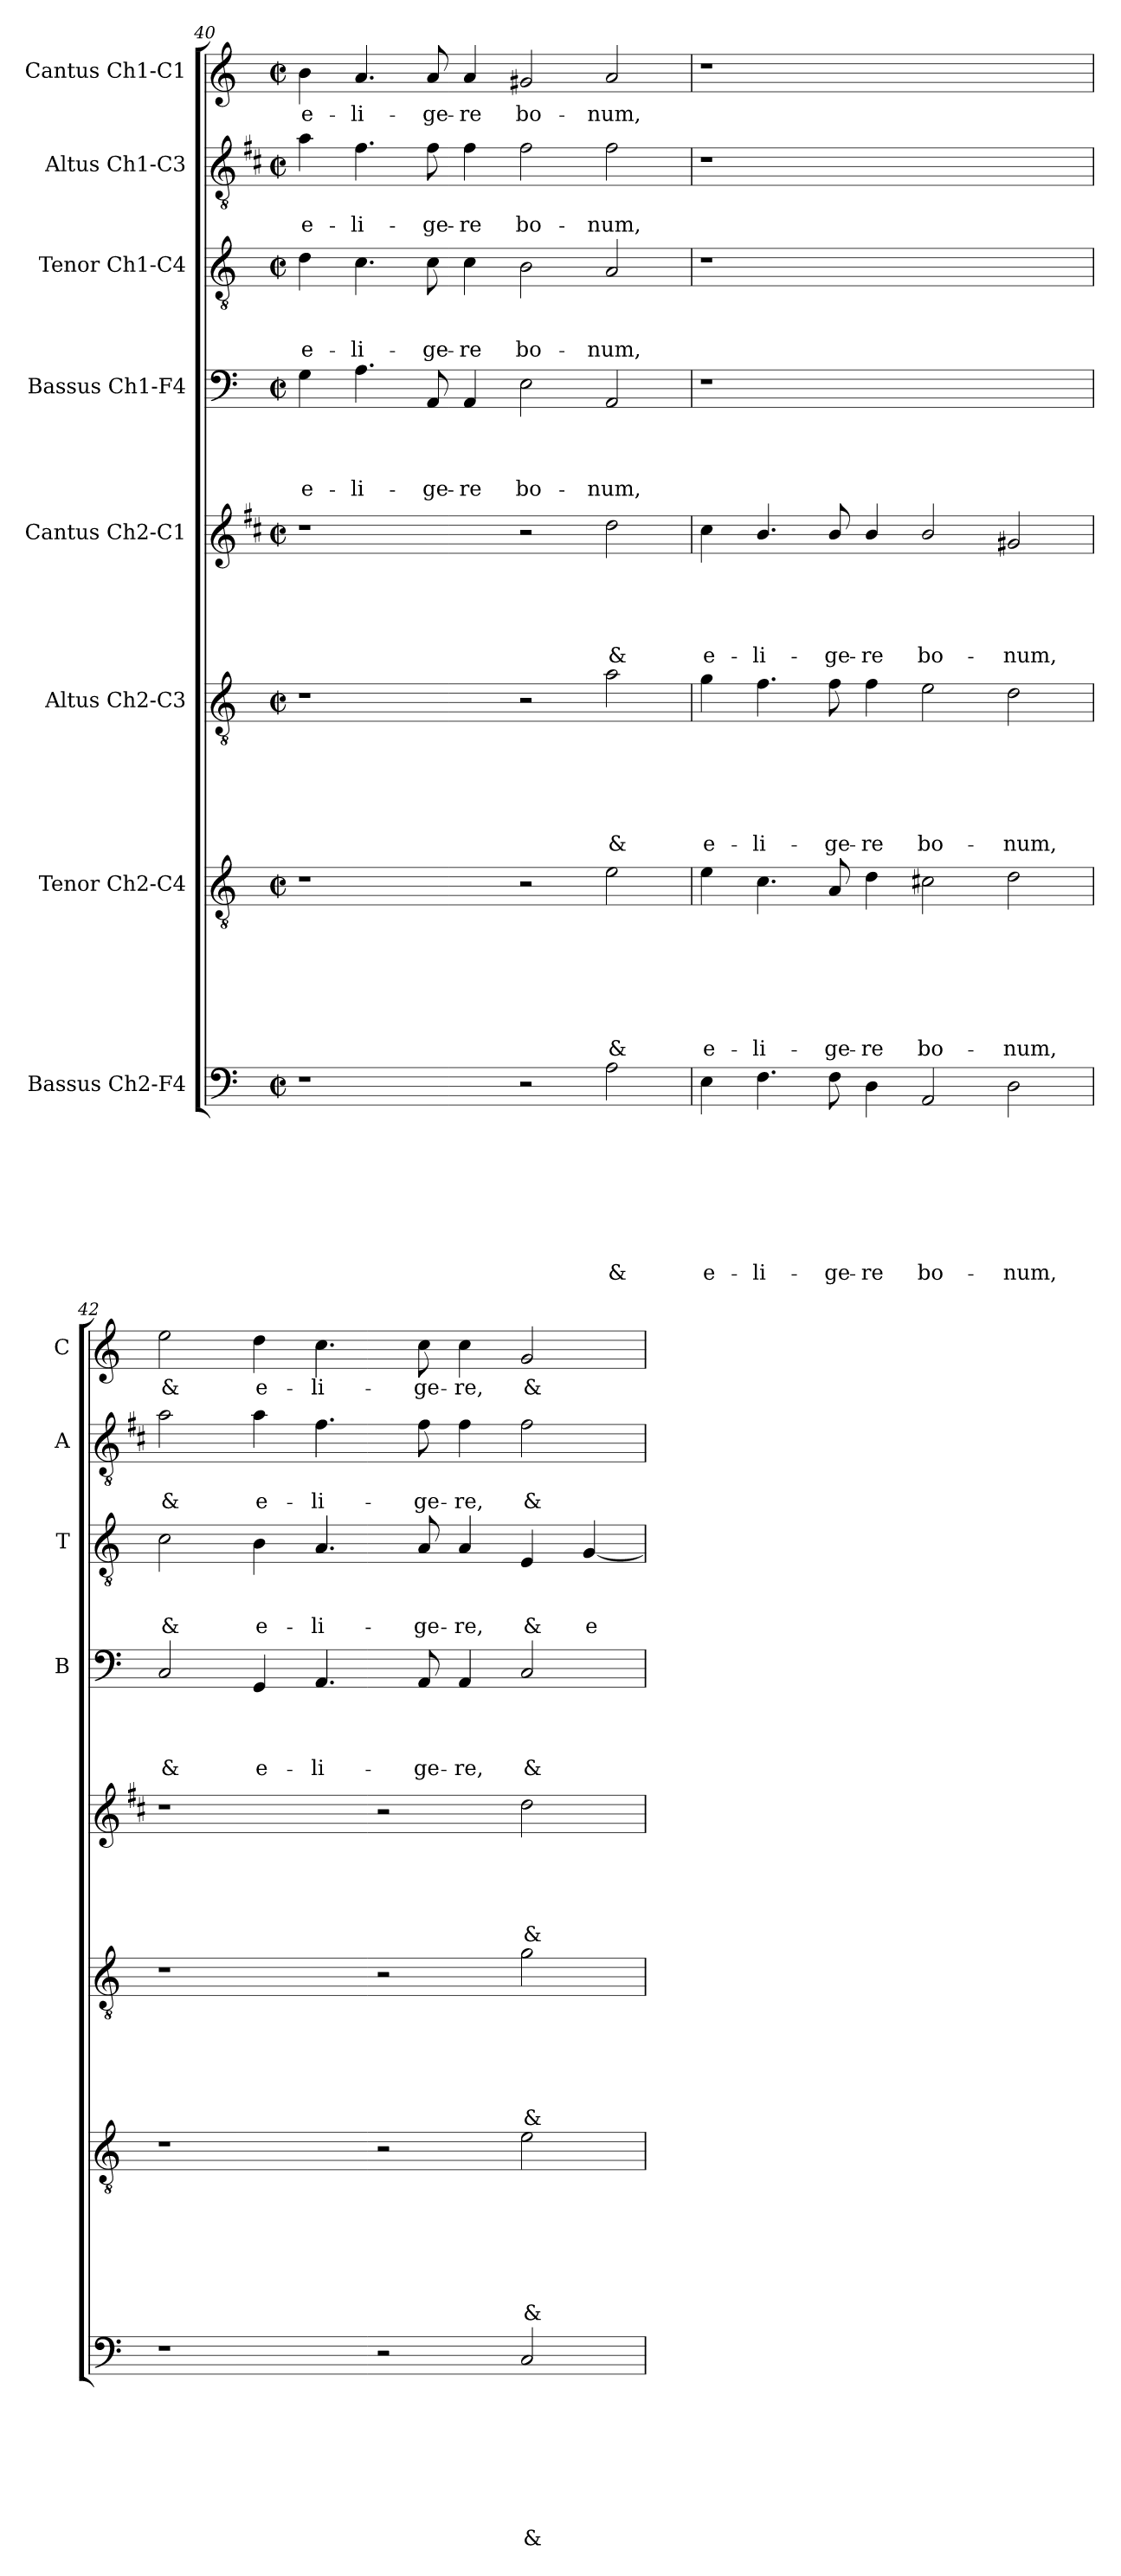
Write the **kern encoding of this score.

**kern	**text	**text	**text	**text	**text	**text	**text	**text	**kern	**text	**text	**text	**text	**text	**text	**text	**kern	**text	**text	**text	**text	**text	**text	**kern	**text	**text	**text	**text	**text	**kern	**text	**text	**text	**text	**kern	**text	**text	**text	**kern	**text	**text	**kern	**text
*part8	*part8	*part8	*part8	*part8	*part8	*part8	*part8	*part8	*part7	*part7	*part7	*part7	*part7	*part7	*part7	*part7	*part6	*part6	*part6	*part6	*part6	*part6	*part6	*part5	*part5	*part5	*part5	*part5	*part5	*part4	*part4	*part4	*part4	*part4	*part3	*part3	*part3	*part3	*part2	*part2	*part2	*part1	*part1
*staff8	*staff8	*staff8	*staff8	*staff8	*staff8	*staff8	*staff8	*staff8	*staff7	*staff7	*staff7	*staff7	*staff7	*staff7	*staff7	*staff7	*staff6	*staff6	*staff6	*staff6	*staff6	*staff6	*staff6	*staff5	*staff5	*staff5	*staff5	*staff5	*staff5	*staff4	*staff4	*staff4	*staff4	*staff4	*staff3	*staff3	*staff3	*staff3	*staff2	*staff2	*staff2	*staff1	*staff1
*I"Bassus Ch2-F4	*	*	*	*	*	*	*	*	*I"Tenor Ch2-C4	*	*	*	*	*	*	*	*I"Altus Ch2-C3	*	*	*	*	*	*	*I"Cantus Ch2-C1	*	*	*	*	*	*I"Bassus Ch1-F4	*	*	*	*	*I"Tenor Ch1-C4	*	*	*	*I"Altus Ch1-C3	*	*	*I"Cantus Ch1-C1	*
*	*	*	*	*	*	*	*	*	*	*	*	*	*	*	*	*	*	*	*	*	*	*	*	*	*	*	*	*	*	*I'B	*	*	*	*	*I'T	*	*	*	*I'A	*	*	*I'C	*
*clefF4	*	*	*	*	*	*	*	*	*clefGv2	*	*	*	*	*	*	*	*clefGv2	*	*	*	*	*	*	*clefG2	*	*	*	*	*	*clefF4	*	*	*	*	*clefGv2	*	*	*	*clefGv2	*	*	*clefG2	*
*	*	*	*	*	*	*	*	*	*	*	*	*	*	*	*	*	*	*	*	*	*	*	*	*ITrd1c2	*	*	*	*	*	*	*	*	*	*	*	*	*	*	*ITrd1c2	*	*	*	*
*k[]	*	*	*	*	*	*	*	*	*k[]	*	*	*	*	*	*	*	*k[]	*	*	*	*	*	*	*k[]	*	*	*	*	*	*k[]	*	*	*	*	*k[]	*	*	*	*k[]	*	*	*k[]	*
*C:	*	*	*	*	*	*	*	*	*C:	*	*	*	*	*	*	*	*C:	*	*	*	*	*	*	*C:	*	*	*	*	*	*C:	*	*	*	*	*C:	*	*	*	*C:	*	*	*C:	*
*M2/2	*	*	*	*	*	*	*	*	*M2/2	*	*	*	*	*	*	*	*M2/2	*	*	*	*	*	*	*M2/2	*	*	*	*	*	*M2/2	*	*	*	*	*M2/2	*	*	*	*M2/2	*	*	*M2/2	*
*met(c|)	*	*	*	*	*	*	*	*	*met(c|)	*	*	*	*	*	*	*	*met(c|)	*	*	*	*	*	*	*met(c|)	*	*	*	*	*	*met(c|)	*	*	*	*	*met(c|)	*	*	*	*met(c|)	*	*	*met(c|)	*
=40	=40	=40	=40	=40	=40	=40	=40	=40	=40	=40	=40	=40	=40	=40	=40	=40	=40	=40	=40	=40	=40	=40	=40	=40	=40	=40	=40	=40	=40	=40	=40	=40	=40	=40	=40	=40	=40	=40	=40	=40	=40	=40	=40
!	!	!	!	!	!	!	!	!	!	!	!	!	!	!	!	!	!	!	!	!	!	!	!	!	!	!	!	!	!	!	!	!	!	!LO:LY:b	!	!	!	!LO:LY:b	!	!	!LO:LY:b	!	!LO:LY:b
1r	.	.	.	.	.	.	.	.	1r	.	.	.	.	.	.	.	1r	.	.	.	.	.	.	1r	.	.	.	.	.	4G\	.	.	.	e-	4d\	.	.	e-	4g\	.	e-	4b\	e-
!	!	!	!	!	!	!	!	!	!	!	!	!	!	!	!	!	!	!	!	!	!	!	!	!	!	!	!	!	!	!	!	!	!	!LO:LY:b	!	!	!	!LO:LY:b	!	!	!LO:LY:b	!	!LO:LY:b
.	.	.	.	.	.	.	.	.	.	.	.	.	.	.	.	.	.	.	.	.	.	.	.	.	.	.	.	.	.	4.A\	.	.	.	-li-	4.c\	.	.	-li-	4.e\	.	-li-	4.a/	-li-
!	!	!	!	!	!	!	!	!	!	!	!	!	!	!	!	!	!	!	!	!	!	!	!	!	!	!	!	!	!	!	!	!	!	!LO:LY:b	!	!	!	!LO:LY:b	!	!	!LO:LY:b	!	!LO:LY:b
.	.	.	.	.	.	.	.	.	.	.	.	.	.	.	.	.	.	.	.	.	.	.	.	.	.	.	.	.	.	8AA/	.	.	.	-ge-	8c\	.	.	-ge-	8e\	.	-ge-	8a/	-ge-
!	!	!	!	!	!	!	!	!	!	!	!	!	!	!	!	!	!	!	!	!	!	!	!	!	!	!	!	!	!	!	!	!	!	!LO:LY:b	!	!	!	!LO:LY:b	!	!	!LO:LY:b	!	!LO:LY:b
.	.	.	.	.	.	.	.	.	.	.	.	.	.	.	.	.	.	.	.	.	.	.	.	.	.	.	.	.	.	4AA/	.	.	.	-re	4c\	.	.	-re	4e\	.	-re	4a/	-re
!	!	!	!	!	!	!	!	!	!	!	!	!	!	!	!	!	!	!	!	!	!	!	!	!	!	!	!	!	!	!	!	!	!	!LO:LY:b	!	!	!	!LO:LY:b	!	!	!LO:LY:b	!	!LO:LY:b
2r	.	.	.	.	.	.	.	.	2r	.	.	.	.	.	.	.	2r	.	.	.	.	.	.	2r	.	.	.	.	.	2E\	.	.	.	bo-	2B\	.	.	bo-	2e\	.	bo-	2g#X/	bo-
!	!	!	!	!	!	!	!	!LO:LY:b	!	!	!	!	!	!	!	!LO:LY:b	!	!	!	!	!	!	!LO:LY:b	!	!	!	!	!	!LO:LY:b	!	!	!	!	!LO:LY:b	!	!	!	!LO:LY:b	!	!	!LO:LY:b	!	!LO:LY:b
2A\	.	.	.	.	.	.	.	&	2e\	.	.	.	.	.	.	&	2a\	.	.	.	.	.	&	2cc\	.	.	.	.	&	2AA/	.	.	.	-num,	2A/	.	.	-num,	2e\	.	-num,	2a/	-num,
!!LO:PB:g=z
=41	=41	=41	=41	=41	=41	=41	=41	=41	=41	=41	=41	=41	=41	=41	=41	=41	=41	=41	=41	=41	=41	=41	=41	=41	=41	=41	=41	=41	=41	=41	=41	=41	=41	=41	=41	=41	=41	=41	=41	=41	=41	=41	=41
!	!	!	!	!	!	!	!	!LO:LY:b	!	!	!	!	!	!	!	!LO:LY:b	!	!	!	!	!	!	!LO:LY:b	!	!	!	!	!	!LO:LY:b	!	!	!	!	!	!	!	!	!	!	!	!	!	!
4E\	.	.	.	.	.	.	.	e-	4e\	.	.	.	.	.	.	e-	4g\	.	.	.	.	.	e-	4b\	.	.	.	.	e-	1r	.	.	.	.	1r	.	.	.	1r	.	.	1r	.
!	!	!	!	!	!	!	!	!LO:LY:b	!	!	!	!	!	!	!	!LO:LY:b	!	!	!	!	!	!	!LO:LY:b	!	!	!	!	!	!LO:LY:b	!	!	!	!	!	!	!	!	!	!	!	!	!	!
4.F\	.	.	.	.	.	.	.	-li-	4.c\	.	.	.	.	.	.	-li-	4.f\	.	.	.	.	.	-li-	4.a/	.	.	.	.	-li-	.	.	.	.	.	.	.	.	.	.	.	.	.	.
!	!	!	!	!	!	!	!	!LO:LY:b	!	!	!	!	!	!	!	!LO:LY:b	!	!	!	!	!	!	!LO:LY:b	!	!	!	!	!	!LO:LY:b	!	!	!	!	!	!	!	!	!	!	!	!	!	!
8F\	.	.	.	.	.	.	.	-ge-	8A/	.	.	.	.	.	.	-ge-	8f\	.	.	.	.	.	-ge-	8a/	.	.	.	.	-ge-	.	.	.	.	.	.	.	.	.	.	.	.	.	.
!	!	!	!	!	!	!	!	!LO:LY:b	!	!	!	!	!	!	!	!LO:LY:b	!	!	!	!	!	!	!LO:LY:b	!	!	!	!	!	!LO:LY:b	!	!	!	!	!	!	!	!	!	!	!	!	!	!
4D\	.	.	.	.	.	.	.	-re	4d\	.	.	.	.	.	.	-re	4f\	.	.	.	.	.	-re	4a/	.	.	.	.	-re	.	.	.	.	.	.	.	.	.	.	.	.	.	.
!	!	!	!	!	!	!	!	!LO:LY:b	!	!	!	!	!	!	!	!LO:LY:b	!	!	!	!	!	!	!LO:LY:b	!	!	!	!	!	!LO:LY:b	!	!	!	!	!	!	!	!	!	!	!	!	!	!
2AA/	.	.	.	.	.	.	.	bo-	2c#X\	.	.	.	.	.	.	bo-	2e\	.	.	.	.	.	bo-	2a/	.	.	.	.	bo-	1ryy	.	.	.	.	1ryy	.	.	.	1ryy	.	.	1ryy	.
!	!	!	!	!	!	!	!	!LO:LY:b	!	!	!	!	!	!	!	!LO:LY:b	!	!	!	!	!	!	!LO:LY:b	!	!	!	!	!	!LO:LY:b	!	!	!	!	!	!	!	!	!	!	!	!	!	!
2D\	.	.	.	.	.	.	.	-num,	2d\	.	.	.	.	.	.	-num,	2d\	.	.	.	.	.	-num,	2f#X/	.	.	.	.	-num,	.	.	.	.	.	.	.	.	.	.	.	.	.	.
=42	=42	=42	=42	=42	=42	=42	=42	=42	=42	=42	=42	=42	=42	=42	=42	=42	=42	=42	=42	=42	=42	=42	=42	=42	=42	=42	=42	=42	=42	=42	=42	=42	=42	=42	=42	=42	=42	=42	=42	=42	=42	=42	=42
!	!	!	!	!	!	!	!	!	!	!	!	!	!	!	!	!	!	!	!	!	!	!	!	!	!	!	!	!	!	!	!	!	!	!LO:LY:b	!	!	!	!LO:LY:b	!	!	!LO:LY:b	!	!LO:LY:b
1r	.	.	.	.	.	.	.	.	1r	.	.	.	.	.	.	.	1r	.	.	.	.	.	.	1r	.	.	.	.	.	2C/	.	.	.	&	2c\	.	.	&	2g\	.	&	2ee\	&
!	!	!	!	!	!	!	!	!	!	!	!	!	!	!	!	!	!	!	!	!	!	!	!	!	!	!	!	!	!	!	!	!	!	!LO:LY:b	!	!	!	!LO:LY:b	!	!	!LO:LY:b	!	!LO:LY:b
.	.	.	.	.	.	.	.	.	.	.	.	.	.	.	.	.	.	.	.	.	.	.	.	.	.	.	.	.	.	4GG/	.	.	.	e-	4B\	.	.	e-	4g\	.	e-	4dd\	e-
!	!	!	!	!	!	!	!	!	!	!	!	!	!	!	!	!	!	!	!	!	!	!	!	!	!	!	!	!	!	!	!	!	!	!LO:LY:b	!	!	!	!LO:LY:b	!	!	!LO:LY:b	!	!LO:LY:b
.	.	.	.	.	.	.	.	.	.	.	.	.	.	.	.	.	.	.	.	.	.	.	.	.	.	.	.	.	.	4.AA/	.	.	.	-li-	4.A/	.	.	-li-	4.e\	.	-li-	4.cc\	-li-
2r	.	.	.	.	.	.	.	.	2r	.	.	.	.	.	.	.	2r	.	.	.	.	.	.	2r	.	.	.	.	.	.	.	.	.	.	.	.	.	.	.	.	.	.	.
!	!	!	!	!	!	!	!	!	!	!	!	!	!	!	!	!	!	!	!	!	!	!	!	!	!	!	!	!	!	!	!	!	!	!LO:LY:b	!	!	!	!LO:LY:b	!	!	!LO:LY:b	!	!LO:LY:b
.	.	.	.	.	.	.	.	.	.	.	.	.	.	.	.	.	.	.	.	.	.	.	.	.	.	.	.	.	.	8AA/	.	.	.	-ge-	8A/	.	.	-ge-	8e\	.	-ge-	8cc\	-ge-
!	!	!	!	!	!	!	!	!	!	!	!	!	!	!	!	!	!	!	!	!	!	!	!	!	!	!	!	!	!	!	!	!	!	!LO:LY:b	!	!	!	!LO:LY:b	!	!	!LO:LY:b	!	!LO:LY:b
.	.	.	.	.	.	.	.	.	.	.	.	.	.	.	.	.	.	.	.	.	.	.	.	.	.	.	.	.	.	4AA/	.	.	.	-re,	4A/	.	.	-re,	4e\	.	-re,	4cc\	-re,
!	!	!	!	!	!	!	!	!LO:LY:b	!	!	!	!	!	!	!	!LO:LY:b	!	!	!	!	!	!	!LO:LY:b	!	!	!	!	!	!LO:LY:b	!	!	!	!	!LO:LY:b	!	!	!	!LO:LY:b	!	!	!LO:LY:b	!	!LO:LY:b
2C/	.	.	.	.	.	.	.	&	2e\	.	.	.	.	.	.	&	2g\	.	.	.	.	.	&	2cc\	.	.	.	.	&	2C/	.	.	.	&	4E/	.	.	&	2e\	.	&	2g/	&
!	!	!	!	!	!	!	!	!	!	!	!	!	!	!	!	!	!	!	!	!	!	!	!	!	!	!	!	!	!	!	!	!	!	!	!	!	!	!LO:LY:b	!	!	!	!	!
.	.	.	.	.	.	.	.	.	.	.	.	.	.	.	.	.	.	.	.	.	.	.	.	.	.	.	.	.	.	.	.	.	.	.	[4G/	.	.	e-	.	.	.	.	.
=	=	=	=	=	=	=	=	=	=	=	=	=	=	=	=	=	=	=	=	=	=	=	=	=	=	=	=	=	=	=	=	=	=	=	=	=	=	=	=	=	=	=	=
*-	*-	*-	*-	*-	*-	*-	*-	*-	*-	*-	*-	*-	*-	*-	*-	*-	*-	*-	*-	*-	*-	*-	*-	*-	*-	*-	*-	*-	*-	*-	*-	*-	*-	*-	*-	*-	*-	*-	*-	*-	*-	*-	*-
